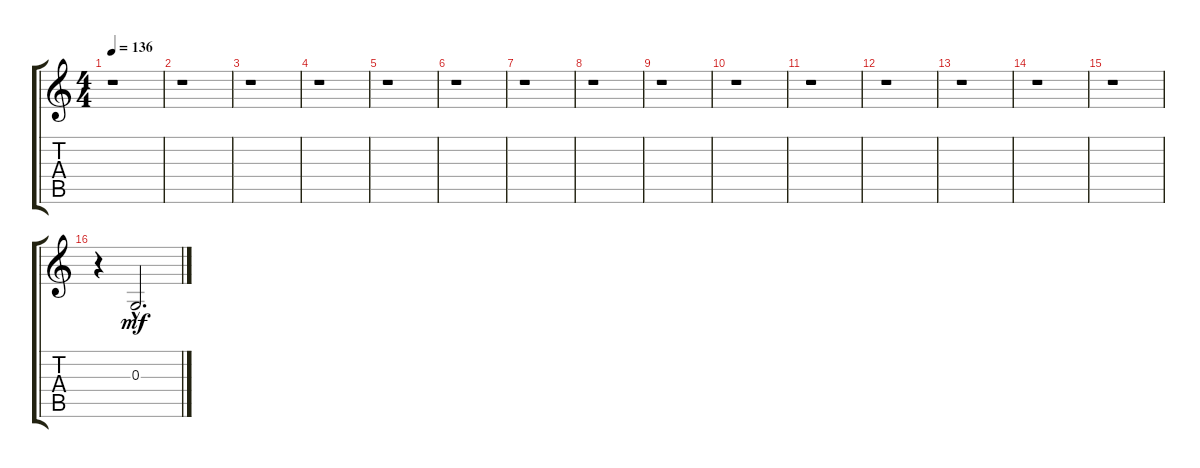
\track "" {instrument reversecymbal}
\staff {score tabs}
\tuning (E4 B3 G3 D3 A2 E2) {hide}
\ts (4 4)
\tempo 136
\clef g2
\ks c
r.1{dy f} |
r.1 |
r.1 |
r.1 |
r.1 |
r.1 |
r.1 |
r.1 |
r.1 |
r.1 |
r.1 |
r.1 |
r.1 |
r.1 |
r.1 |
r.4 0.3{hac}.2{d dy mf}
